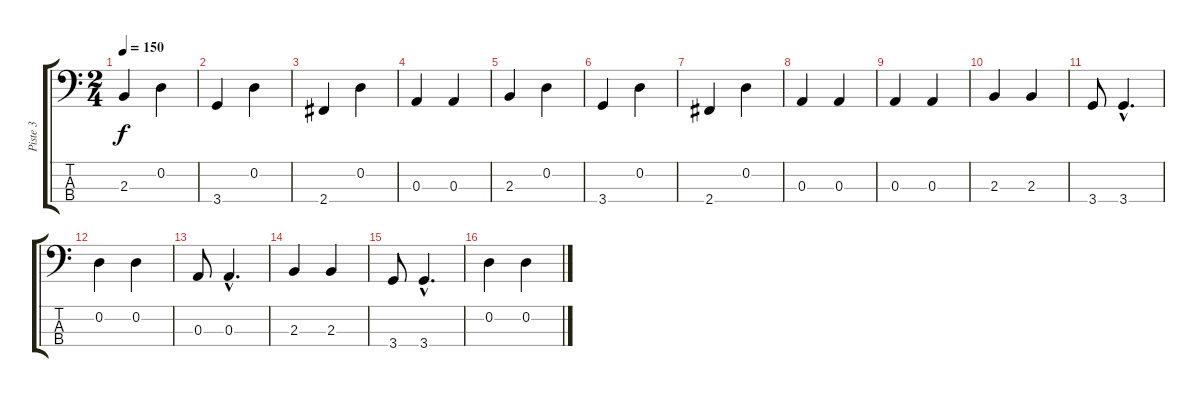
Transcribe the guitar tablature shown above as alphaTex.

\track ("Piste 3" "Piste 3") {instrument electricbassfinger}
\staff {score tabs}
\tuning (G2 D2 A1 E1) {hide}
\ts (2 4)
\tempo 150
\clef f4
\ks c
2.3.4{dy f} 0.2.4 |
3.4.4 0.2.4 |
2.4.4 0.2.4 |
0.3.4 0.3.4 |
2.3.4 0.2.4 |
3.4.4 0.2.4 |
2.4.4 0.2.4 |
0.3.4 0.3.4 |
0.3.4 0.3.4 |
2.3.4 2.3.4 |
3.4.8 3.4{hac}.4{d} |
0.2.4 0.2.4 |
0.3.8 0.3{hac}.4{d} |
2.3.4 2.3.4 |
3.4.8 3.4{hac}.4{d} |
0.2.4 0.2.4
